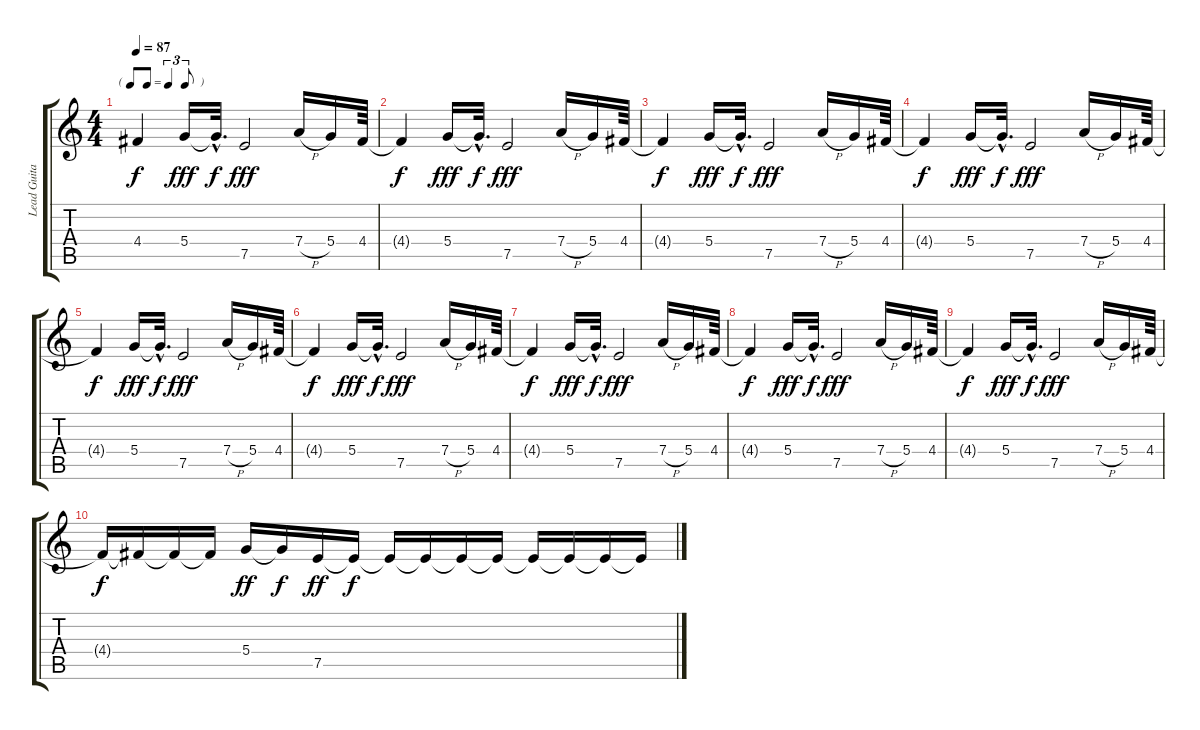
\track ("Lead Guitar 1" "Lead Guita") {instrument overdrivenguitar}
\staff {score tabs}
\tuning (E4 B3 G3 D3 A2 E2) {hide}
\ts (4 4)
\tf triplet8th
\tempo 87
\clef g2
\ks c
4.4{t}.4{dy f} 5.4.16{dy fff} 5.4{hac t}.32{d dy f} 7.5.2{dy fff} 7.4{h}.16 5.4.16 4.4.64 |
4.4{t}.4{dy f} 5.4.16{dy fff} 5.4{hac t}.32{d dy f volume 15} 7.5.2{dy fff} 7.4{h}.16 5.4.16 4.4.64 |
4.4{t}.4{dy f} 5.4.16{dy fff} 5.4{hac t}.32{d dy f} 7.5.2{dy fff volume 13} 7.4{h}.16 5.4.16 4.4.64 |
4.4{t}.4{dy f} 5.4.16{dy fff} 5.4{hac t}.32{d dy f} 7.5.2{dy fff volume 12} 7.4{h}.16 5.4.16 4.4.64 |
4.4{t}.4{dy f} 5.4.16{dy fff} 5.4{hac t}.32{d dy f volume 11} 7.5.2{dy fff} 7.4{h}.16 5.4.16 4.4.64 |
4.4{t}.4{dy f} 5.4.16{dy fff} 5.4{hac t}.32{d dy f volume 9} 7.5.2{dy fff} 7.4{h}.16 5.4.16 4.4.64 |
4.4{t}.4{dy f} 5.4.16{dy fff} 5.4{hac t}.32{d dy f} 7.5.2{dy fff volume 7} 7.4{h}.16 5.4.16 4.4.64 |
4.4{t}.4{dy f} 5.4.16{dy fff} 5.4{hac t}.32{d dy f} 7.5.2{dy fff volume 7} 7.4{h}.16 5.4.16 4.4.64 |
4.4{t}.4{dy f} 5.4.16{dy fff volume 5} 5.4{hac t}.32{d dy f} 7.5.2{dy fff} 7.4{h}.16 5.4.16{volume 3} 4.4.64 |
4.4{t}.16{dy f} 4.4{t}.16 4.4{t}.16 4.4{t}.16 5.4.16{dy ff volume 2} 5.4{t}.16{dy f} 7.5.16{dy ff} 7.5{t}.16{dy f} 7.5{t}.16 7.5{t}.16 7.5{t}.16 7.5{t}.16 7.5{t}.16 7.5{t}.16 7.5{t}.16 7.5{t}.16
